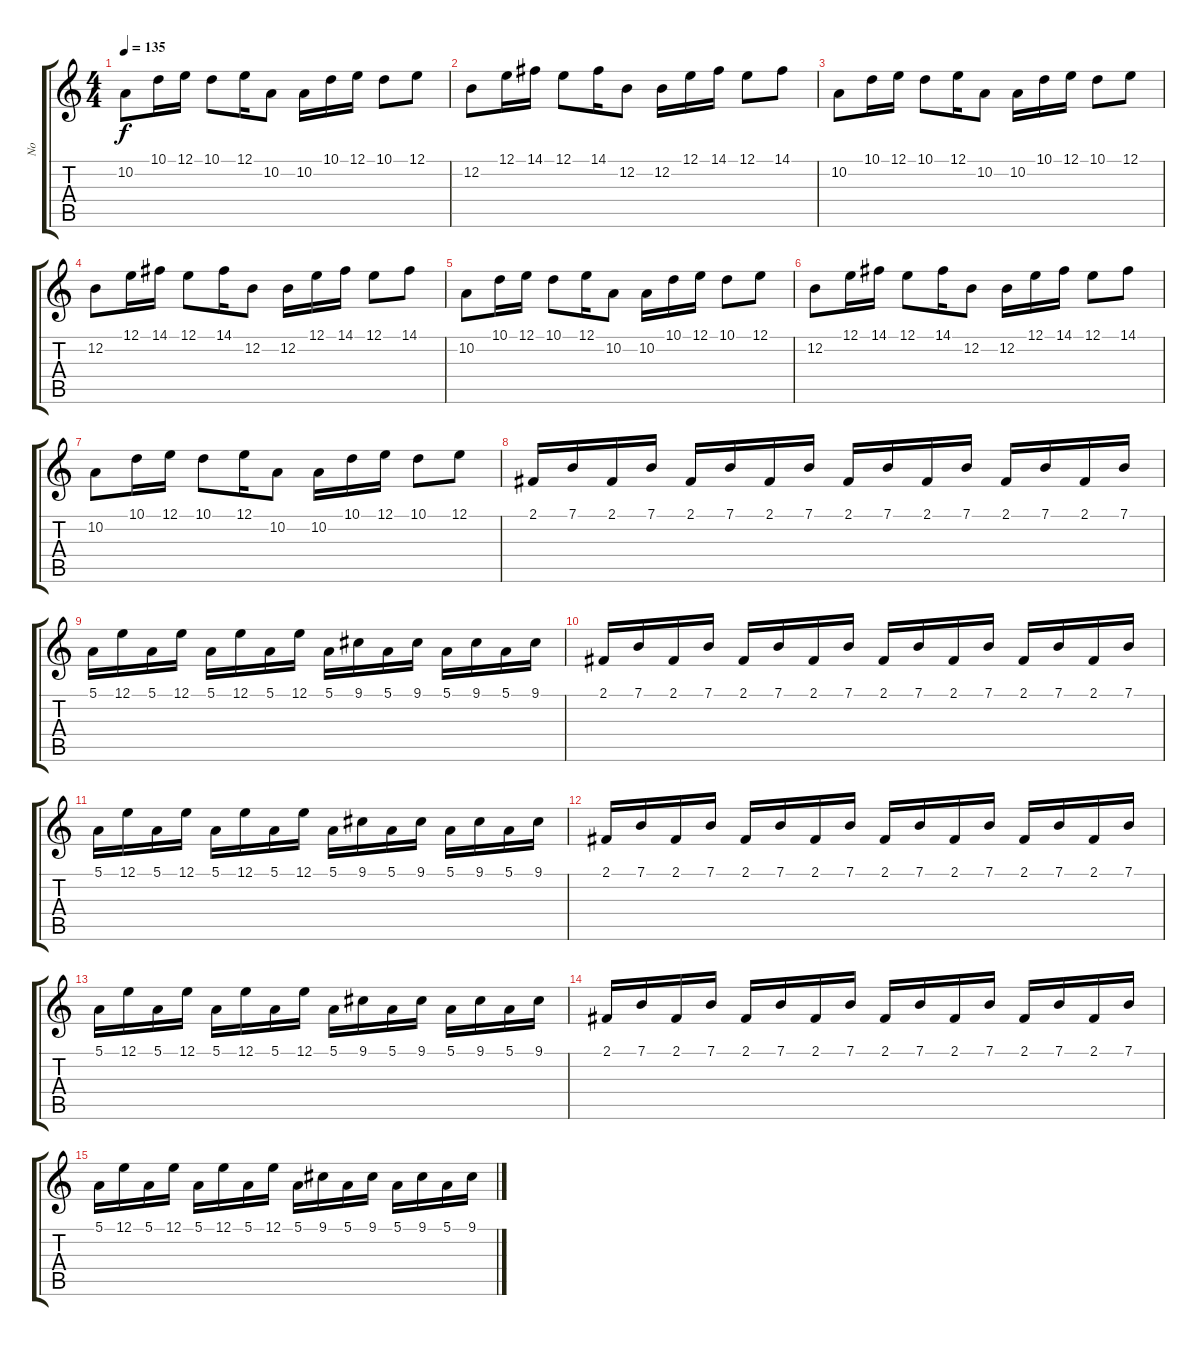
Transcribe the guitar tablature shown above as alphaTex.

\track ("No" "No") {instrument lead1square}
\staff {score tabs}
\tuning (E4 B3 G3 D3 A2 E2) {hide}
\ts (4 4)
\tempo 135
\clef g2
\ks c
10.2.8{dy f} 10.1.16 12.1.16 10.1.8 12.1.16 10.2.8 10.2.16 10.1.16 12.1.16 10.1.8 12.1.8 |
12.2.8 12.1.16 14.1.16 12.1.8 14.1.16 12.2.8 12.2.16 12.1.16 14.1.16 12.1.8 14.1.8 |
10.2.8 10.1.16 12.1.16 10.1.8 12.1.16 10.2.8 10.2.16 10.1.16 12.1.16 10.1.8 12.1.8 |
12.2.8 12.1.16 14.1.16 12.1.8 14.1.16 12.2.8 12.2.16 12.1.16 14.1.16 12.1.8 14.1.8 |
10.2.8 10.1.16 12.1.16 10.1.8 12.1.16 10.2.8 10.2.16 10.1.16 12.1.16 10.1.8 12.1.8 |
12.2.8 12.1.16 14.1.16 12.1.8 14.1.16 12.2.8 12.2.16 12.1.16 14.1.16 12.1.8 14.1.8 |
10.2.8 10.1.16 12.1.16 10.1.8 12.1.16 10.2.8 10.2.16 10.1.16 12.1.16 10.1.8 12.1.8 |
2.1.16 7.1.16 2.1.16 7.1.16 2.1.16 7.1.16 2.1.16 7.1.16 2.1.16 7.1.16 2.1.16 7.1.16 2.1.16 7.1.16 2.1.16 7.1.16 |
5.1.16 12.1.16 5.1.16 12.1.16 5.1.16 12.1.16 5.1.16 12.1.16 5.1.16 9.1.16 5.1.16 9.1.16 5.1.16 9.1.16 5.1.16 9.1.16 |
2.1.16 7.1.16 2.1.16 7.1.16 2.1.16 7.1.16 2.1.16 7.1.16 2.1.16 7.1.16 2.1.16 7.1.16 2.1.16 7.1.16 2.1.16 7.1.16 |
5.1.16 12.1.16 5.1.16 12.1.16 5.1.16 12.1.16 5.1.16 12.1.16 5.1.16 9.1.16 5.1.16 9.1.16 5.1.16 9.1.16 5.1.16 9.1.16 |
2.1.16 7.1.16 2.1.16 7.1.16 2.1.16 7.1.16 2.1.16 7.1.16 2.1.16 7.1.16 2.1.16 7.1.16 2.1.16 7.1.16 2.1.16 7.1.16 |
5.1.16 12.1.16 5.1.16 12.1.16 5.1.16 12.1.16 5.1.16 12.1.16 5.1.16 9.1.16 5.1.16 9.1.16 5.1.16 9.1.16 5.1.16 9.1.16 |
2.1.16 7.1.16 2.1.16 7.1.16 2.1.16 7.1.16 2.1.16 7.1.16 2.1.16 7.1.16 2.1.16 7.1.16 2.1.16 7.1.16 2.1.16 7.1.16 |
5.1.16 12.1.16 5.1.16 12.1.16 5.1.16 12.1.16 5.1.16 12.1.16 5.1.16 9.1.16 5.1.16 9.1.16 5.1.16 9.1.16 5.1.16 9.1.16
